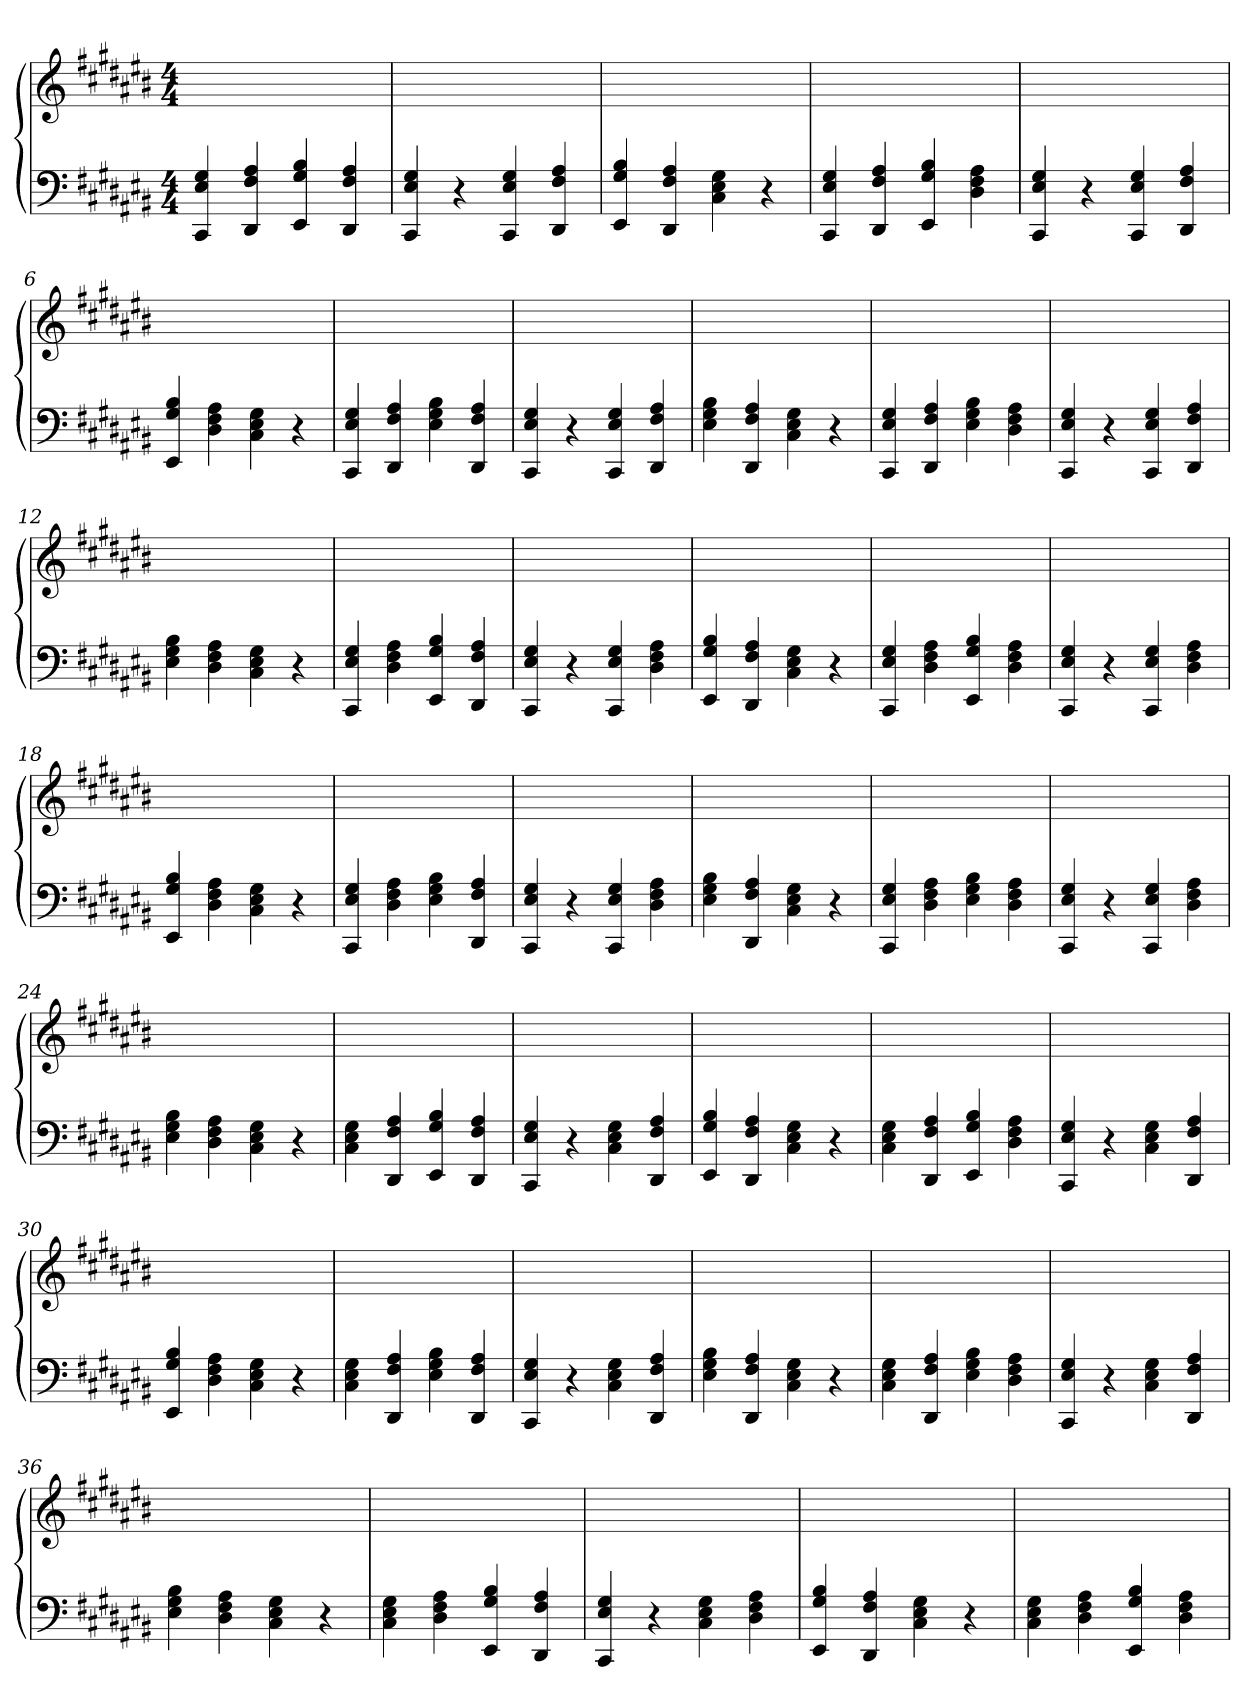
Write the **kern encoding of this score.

**kern	**kern
*part2	*part1
*staff2	*staff1
*clefF4	*clefG2
*k[f#c#g#d#a#e#b#]	*k[f#c#g#d#a#e#b#]
*C#:	*C#:
*M4/4	*M4/4
*MM60	*MM60
=1	=1
4CC# 4E# 4G#	1ryy
4DD# 4F# 4A#	.
4EE# 4G# 4B#	.
4DD# 4F# 4A#	.
=2	=2
4CC# 4E# 4G#	1ryy
4r	.
4CC# 4E# 4G#	.
4DD# 4F# 4A#	.
=3	=3
4EE# 4G# 4B#	1ryy
4DD# 4F# 4A#	.
4C# 4E# 4G#	.
4r	.
=4	=4
4CC# 4E# 4G#	1ryy
4DD# 4F# 4A#	.
4EE# 4G# 4B#	.
4D# 4F# 4A#	.
=5	=5
4CC# 4E# 4G#	1ryy
4r	.
4CC# 4E# 4G#	.
4DD# 4F# 4A#	.
=6	=6
4EE# 4G# 4B#	1ryy
4D# 4F# 4A#	.
4C# 4E# 4G#	.
4r	.
=7	=7
4CC# 4E# 4G#	1ryy
4DD# 4F# 4A#	.
4E# 4G# 4B#	.
4DD# 4F# 4A#	.
=8	=8
4CC# 4E# 4G#	1ryy
4r	.
4CC# 4E# 4G#	.
4DD# 4F# 4A#	.
=9	=9
4E# 4G# 4B#	1ryy
4DD# 4F# 4A#	.
4C# 4E# 4G#	.
4r	.
=10	=10
4CC# 4E# 4G#	1ryy
4DD# 4F# 4A#	.
4E# 4G# 4B#	.
4D# 4F# 4A#	.
=11	=11
4CC# 4E# 4G#	1ryy
4r	.
4CC# 4E# 4G#	.
4DD# 4F# 4A#	.
=12	=12
4E# 4G# 4B#	1ryy
4D# 4F# 4A#	.
4C# 4E# 4G#	.
4r	.
=13	=13
4CC# 4E# 4G#	1ryy
4D# 4F# 4A#	.
4EE# 4G# 4B#	.
4DD# 4F# 4A#	.
=14	=14
4CC# 4E# 4G#	1ryy
4r	.
4CC# 4E# 4G#	.
4D# 4F# 4A#	.
=15	=15
4EE# 4G# 4B#	1ryy
4DD# 4F# 4A#	.
4C# 4E# 4G#	.
4r	.
=16	=16
4CC# 4E# 4G#	1ryy
4D# 4F# 4A#	.
4EE# 4G# 4B#	.
4D# 4F# 4A#	.
=17	=17
4CC# 4E# 4G#	1ryy
4r	.
4CC# 4E# 4G#	.
4D# 4F# 4A#	.
=18	=18
4EE# 4G# 4B#	1ryy
4D# 4F# 4A#	.
4C# 4E# 4G#	.
4r	.
=19	=19
4CC# 4E# 4G#	1ryy
4D# 4F# 4A#	.
4E# 4G# 4B#	.
4DD# 4F# 4A#	.
=20	=20
4CC# 4E# 4G#	1ryy
4r	.
4CC# 4E# 4G#	.
4D# 4F# 4A#	.
=21	=21
4E# 4G# 4B#	1ryy
4DD# 4F# 4A#	.
4C# 4E# 4G#	.
4r	.
=22	=22
4CC# 4E# 4G#	1ryy
4D# 4F# 4A#	.
4E# 4G# 4B#	.
4D# 4F# 4A#	.
=23	=23
4CC# 4E# 4G#	1ryy
4r	.
4CC# 4E# 4G#	.
4D# 4F# 4A#	.
=24	=24
4E# 4G# 4B#	1ryy
4D# 4F# 4A#	.
4C# 4E# 4G#	.
4r	.
=25	=25
4C# 4E# 4G#	1ryy
4DD# 4F# 4A#	.
4EE# 4G# 4B#	.
4DD# 4F# 4A#	.
=26	=26
4CC# 4E# 4G#	1ryy
4r	.
4C# 4E# 4G#	.
4DD# 4F# 4A#	.
=27	=27
4EE# 4G# 4B#	1ryy
4DD# 4F# 4A#	.
4C# 4E# 4G#	.
4r	.
=28	=28
4C# 4E# 4G#	1ryy
4DD# 4F# 4A#	.
4EE# 4G# 4B#	.
4D# 4F# 4A#	.
=29	=29
4CC# 4E# 4G#	1ryy
4r	.
4C# 4E# 4G#	.
4DD# 4F# 4A#	.
=30	=30
4EE# 4G# 4B#	1ryy
4D# 4F# 4A#	.
4C# 4E# 4G#	.
4r	.
=31	=31
4C# 4E# 4G#	1ryy
4DD# 4F# 4A#	.
4E# 4G# 4B#	.
4DD# 4F# 4A#	.
=32	=32
4CC# 4E# 4G#	1ryy
4r	.
4C# 4E# 4G#	.
4DD# 4F# 4A#	.
=33	=33
4E# 4G# 4B#	1ryy
4DD# 4F# 4A#	.
4C# 4E# 4G#	.
4r	.
=34	=34
4C# 4E# 4G#	1ryy
4DD# 4F# 4A#	.
4E# 4G# 4B#	.
4D# 4F# 4A#	.
=35	=35
4CC# 4E# 4G#	1ryy
4r	.
4C# 4E# 4G#	.
4DD# 4F# 4A#	.
=36	=36
4E# 4G# 4B#	1ryy
4D# 4F# 4A#	.
4C# 4E# 4G#	.
4r	.
=37	=37
4C# 4E# 4G#	1ryy
4D# 4F# 4A#	.
4EE# 4G# 4B#	.
4DD# 4F# 4A#	.
=38	=38
4CC# 4E# 4G#	1ryy
4r	.
4C# 4E# 4G#	.
4D# 4F# 4A#	.
=39	=39
4EE# 4G# 4B#	1ryy
4DD# 4F# 4A#	.
4C# 4E# 4G#	.
4r	.
=40	=40
4C# 4E# 4G#	1ryy
4D# 4F# 4A#	.
4EE# 4G# 4B#	.
4D# 4F# 4A#	.
=	=
*-	*-
